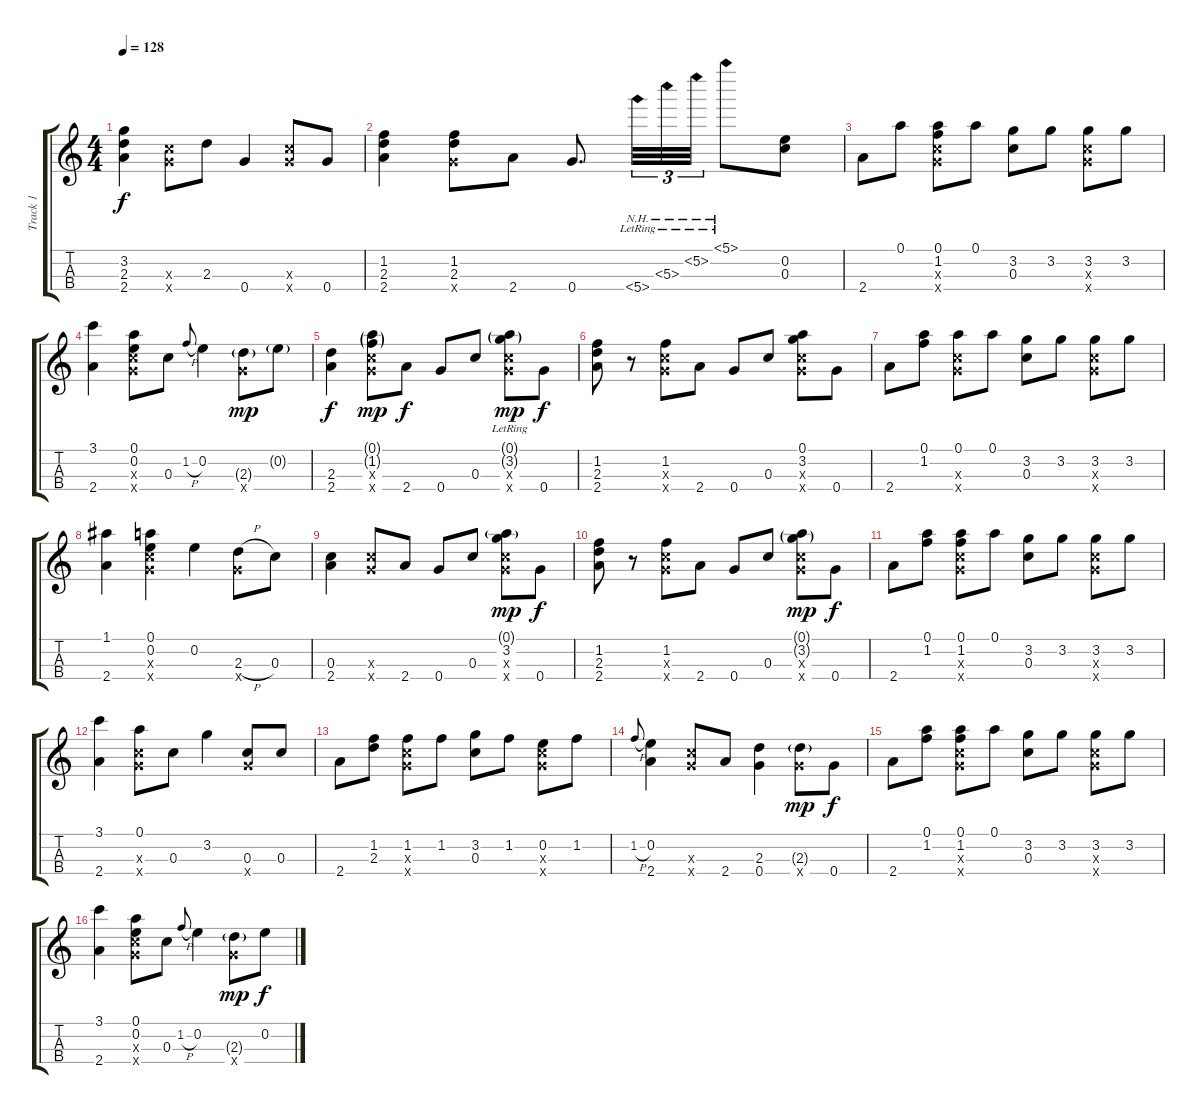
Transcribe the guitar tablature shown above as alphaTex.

\track ("Track 1" "Track 1") {instrument acousticguitarsteel}
\staff {score tabs}
\tuning (A4 E4 C4 G3) {hide}
\ts (4 4)
\tempo 128
\clef g2
\ks c
(3.2 2.3 2.4).4{dy f} (0.3{x} 0.4{x}).8 2.3.8 0.4.4 (0.3{x} 0.4{x}).8 0.4.8 |
(1.2 2.3 2.4).4 (1.2 2.3 0.4{x}).8 2.4.8 0.4.8{d} 5.4{nh lr}.32{tu (3 2)} 5.3{nh lr}.32{tu (3 2)} 5.2{nh lr}.32{tu (3 2)} 5.1{nh lr}.8 (0.2 0.3).8 |
2.4.8 0.1.8 (0.1 1.2 0.3{x} 0.4{x}).8 0.1.8 (3.2 0.3).8 3.2.8 (3.2 0.3{x} 0.4{x}).8 3.2.8 |
(3.1 2.4).4 (0.1 0.2 0.3{x} 0.4{x}).8 0.3.8 1.2{h}.8{gr onbeat} 0.2.4 (2.3{g} 0.4{x}).8{dy mp} 0.2{g}.8 |
(2.3 2.4).4{dy f volume 10} (0.1{g} 1.2{g} 0.3{x} 0.4{x}).8{dy mp} 2.4.8{dy f} 0.4.8 0.3.8 (0.1{g lr} 3.2{g} 0.3{x} 0.4{x}).8{dy mp} 0.4.8{dy f} |
(1.2 2.3 2.4).8 r.8 (1.2 0.3{x} 0.4{x}).8 2.4.8 0.4.8 0.3.8 (0.1 3.2 0.3{x} 0.4{x}).8 0.4.8 |
2.4.8{volume 13} (0.1 1.2).8 (0.1 0.3{x} 0.4{x}).8 0.1.8 (3.2 0.3).8 3.2.8 (3.2 0.3{x} 0.4{x}).8 3.2.8 |
(1.1 2.4).4 (0.1 0.2 0.3{x} 0.4{x}).4 0.2.4 (2.3{h} 0.4{x}).8 0.3.8 |
(0.3 2.4).4{volume 10} (0.3{x} 0.4{x}).8 2.4.8 0.4.8 0.3.8 (0.1{g} 3.2 0.3{x} 0.4{x}).8{dy mp} 0.4.8{dy f} |
(1.2 2.3 2.4).8 r.8 (1.2 0.3{x} 0.4{x}).8 2.4.8 0.4.8 0.3.8 (0.1{g} 3.2{g} 0.3{x} 0.4{x}).8{dy mp} 0.4.8{dy f} |
2.4.8{volume 13} (0.1 1.2).8 (0.1 1.2 0.3{x} 0.4{x}).8 0.1.8 (3.2 0.3).8 3.2.8 (3.2 0.3{x} 0.4{x}).8 3.2.8 |
(3.1 2.4).4 (0.1 0.3{x} 0.4{x}).8 0.3.8 3.2.4 (0.3 0.4{x}).8 0.3.8 |
2.4.8 (1.2 2.3).8 (1.2 0.3{x} 0.4{x}).8 1.2.8 (3.2 0.3).8 1.2.8 (0.2 0.3{x} 0.4{x}).8 1.2.8 |
1.2{h}.8{gr onbeat} (0.2 2.4).4 (0.3{x} 0.4{x}).8 2.4.8 (2.3 0.4).4 (2.3{g} 0.4{x}).8{dy mp} 0.4.8{dy f} |
2.4.8 (0.1 1.2).8 (0.1 1.2 0.3{x} 0.4{x}).8 0.1.8 (3.2 0.3).8 3.2.8 (3.2 0.3{x} 0.4{x}).8 3.2.8 |
(3.1 2.4).4 (0.1 0.2 0.3{x} 0.4{x}).8 0.3.8 1.2{h}.8{gr onbeat} 0.2.4 (2.3{g} 0.4{x}).8{dy mp} 0.2.8{dy f}
